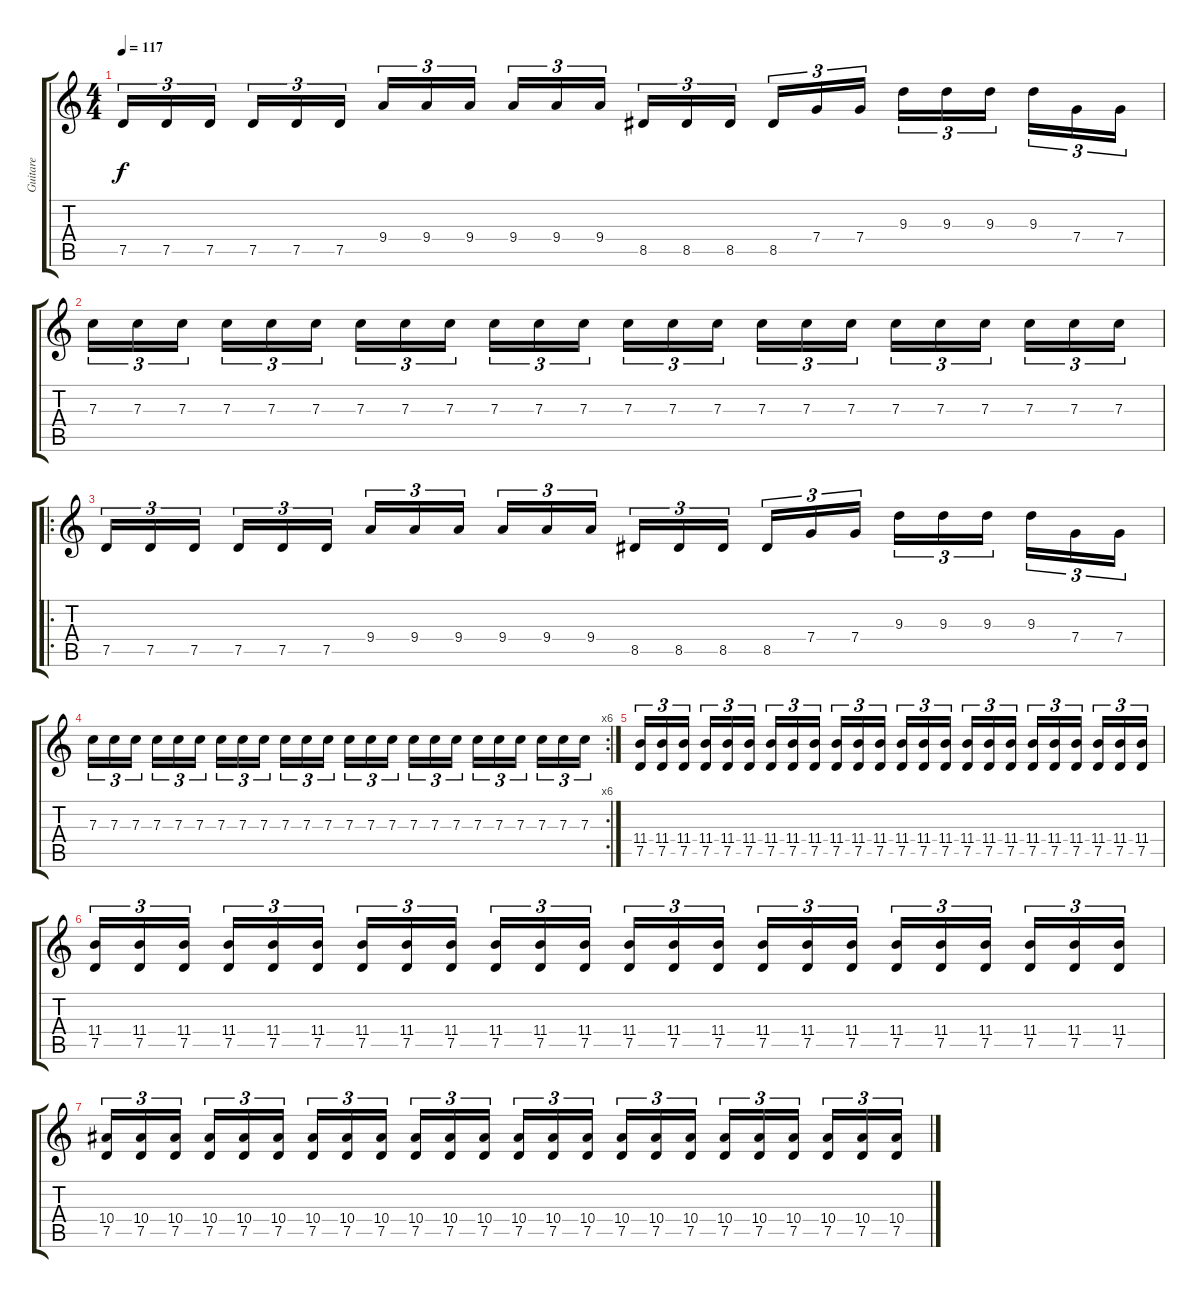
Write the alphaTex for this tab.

\track ("Guitare" "Guitare") {instrument distortionguitar}
\staff {score tabs}
\tuning (D4 A3 F3 C3 G2 D2) {hide}
\ts (4 4)
\tempo 117
\clef g2
\ks c
7.5.16{tu (3 2) dy f} 7.5.16{tu (3 2)} 7.5.16{tu (3 2) beam splitsecondary} 7.5.16{tu (3 2)} 7.5.16{tu (3 2)} 7.5.16{tu (3 2)} 9.4.16{tu (3 2)} 9.4.16{tu (3 2)} 9.4.16{tu (3 2) beam splitsecondary} 9.4.16{tu (3 2)} 9.4.16{tu (3 2)} 9.4.16{tu (3 2)} 8.5.16{tu (3 2)} 8.5.16{tu (3 2)} 8.5.16{tu (3 2) beam splitsecondary} 8.5.16{tu (3 2)} 7.4.16{tu (3 2)} 7.4.16{tu (3 2)} 9.3.16{tu (3 2)} 9.3.16{tu (3 2)} 9.3.16{tu (3 2) beam splitsecondary} 9.3.16{tu (3 2)} 7.4.16{tu (3 2)} 7.4.16{tu (3 2)} |
7.3.16{tu (3 2)} 7.3.16{tu (3 2)} 7.3.16{tu (3 2) beam splitsecondary} 7.3.16{tu (3 2)} 7.3.16{tu (3 2)} 7.3.16{tu (3 2)} 7.3.16{tu (3 2)} 7.3.16{tu (3 2)} 7.3.16{tu (3 2) beam splitsecondary} 7.3.16{tu (3 2)} 7.3.16{tu (3 2)} 7.3.16{tu (3 2)} 7.3.16{tu (3 2)} 7.3.16{tu (3 2)} 7.3.16{tu (3 2) beam splitsecondary} 7.3.16{tu (3 2)} 7.3.16{tu (3 2)} 7.3.16{tu (3 2)} 7.3.16{tu (3 2)} 7.3.16{tu (3 2)} 7.3.16{tu (3 2) beam splitsecondary} 7.3.16{tu (3 2)} 7.3.16{tu (3 2)} 7.3.16{tu (3 2)} |
\ro
7.5.16{tu (3 2)} 7.5.16{tu (3 2)} 7.5.16{tu (3 2) beam splitsecondary} 7.5.16{tu (3 2)} 7.5.16{tu (3 2)} 7.5.16{tu (3 2)} 9.4.16{tu (3 2)} 9.4.16{tu (3 2)} 9.4.16{tu (3 2) beam splitsecondary} 9.4.16{tu (3 2)} 9.4.16{tu (3 2)} 9.4.16{tu (3 2)} 8.5.16{tu (3 2)} 8.5.16{tu (3 2)} 8.5.16{tu (3 2) beam splitsecondary} 8.5.16{tu (3 2)} 7.4.16{tu (3 2)} 7.4.16{tu (3 2)} 9.3.16{tu (3 2)} 9.3.16{tu (3 2)} 9.3.16{tu (3 2) beam splitsecondary} 9.3.16{tu (3 2)} 7.4.16{tu (3 2)} 7.4.16{tu (3 2)} |
\rc 6
7.3.16{tu (3 2)} 7.3.16{tu (3 2)} 7.3.16{tu (3 2) beam splitsecondary} 7.3.16{tu (3 2)} 7.3.16{tu (3 2)} 7.3.16{tu (3 2)} 7.3.16{tu (3 2)} 7.3.16{tu (3 2)} 7.3.16{tu (3 2) beam splitsecondary} 7.3.16{tu (3 2)} 7.3.16{tu (3 2)} 7.3.16{tu (3 2)} 7.3.16{tu (3 2)} 7.3.16{tu (3 2)} 7.3.16{tu (3 2) beam splitsecondary} 7.3.16{tu (3 2)} 7.3.16{tu (3 2)} 7.3.16{tu (3 2)} 7.3.16{tu (3 2)} 7.3.16{tu (3 2)} 7.3.16{tu (3 2) beam splitsecondary} 7.3.16{tu (3 2)} 7.3.16{tu (3 2)} 7.3.16{tu (3 2)} |
(11.4 7.5).16{tu (3 2)} (11.4 7.5).16{tu (3 2)} (11.4 7.5).16{tu (3 2) beam splitsecondary} (11.4 7.5).16{tu (3 2)} (11.4 7.5).16{tu (3 2)} (11.4 7.5).16{tu (3 2)} (11.4 7.5).16{tu (3 2)} (11.4 7.5).16{tu (3 2)} (11.4 7.5).16{tu (3 2) beam splitsecondary} (11.4 7.5).16{tu (3 2)} (11.4 7.5).16{tu (3 2)} (11.4 7.5).16{tu (3 2)} (11.4 7.5).16{tu (3 2)} (11.4 7.5).16{tu (3 2)} (11.4 7.5).16{tu (3 2) beam splitsecondary} (11.4 7.5).16{tu (3 2)} (11.4 7.5).16{tu (3 2)} (11.4 7.5).16{tu (3 2)} (11.4 7.5).16{tu (3 2)} (11.4 7.5).16{tu (3 2)} (11.4 7.5).16{tu (3 2) beam splitsecondary} (11.4 7.5).16{tu (3 2)} (11.4 7.5).16{tu (3 2)} (11.4 7.5).16{tu (3 2)} |
(11.4 7.5).16{tu (3 2)} (11.4 7.5).16{tu (3 2)} (11.4 7.5).16{tu (3 2) beam splitsecondary} (11.4 7.5).16{tu (3 2)} (11.4 7.5).16{tu (3 2)} (11.4 7.5).16{tu (3 2)} (11.4 7.5).16{tu (3 2)} (11.4 7.5).16{tu (3 2)} (11.4 7.5).16{tu (3 2) beam splitsecondary} (11.4 7.5).16{tu (3 2)} (11.4 7.5).16{tu (3 2)} (11.4 7.5).16{tu (3 2)} (11.4 7.5).16{tu (3 2)} (11.4 7.5).16{tu (3 2)} (11.4 7.5).16{tu (3 2) beam splitsecondary} (11.4 7.5).16{tu (3 2)} (11.4 7.5).16{tu (3 2)} (11.4 7.5).16{tu (3 2)} (11.4 7.5).16{tu (3 2)} (11.4 7.5).16{tu (3 2)} (11.4 7.5).16{tu (3 2) beam splitsecondary} (11.4 7.5).16{tu (3 2)} (11.4 7.5).16{tu (3 2)} (11.4 7.5).16{tu (3 2)} |
(10.4 7.5).16{tu (3 2)} (10.4 7.5).16{tu (3 2)} (10.4 7.5).16{tu (3 2) beam splitsecondary} (10.4 7.5).16{tu (3 2)} (10.4 7.5).16{tu (3 2)} (10.4 7.5).16{tu (3 2)} (10.4 7.5).16{tu (3 2)} (10.4 7.5).16{tu (3 2)} (10.4 7.5).16{tu (3 2) beam splitsecondary} (10.4 7.5).16{tu (3 2)} (10.4 7.5).16{tu (3 2)} (10.4 7.5).16{tu (3 2)} (10.4 7.5).16{tu (3 2)} (10.4 7.5).16{tu (3 2)} (10.4 7.5).16{tu (3 2) beam splitsecondary} (10.4 7.5).16{tu (3 2)} (10.4 7.5).16{tu (3 2)} (10.4 7.5).16{tu (3 2)} (10.4 7.5).16{tu (3 2)} (10.4 7.5).16{tu (3 2)} (10.4 7.5).16{tu (3 2) beam splitsecondary} (10.4 7.5).16{tu (3 2)} (10.4 7.5).16{tu (3 2)} (10.4 7.5).16{tu (3 2)}
